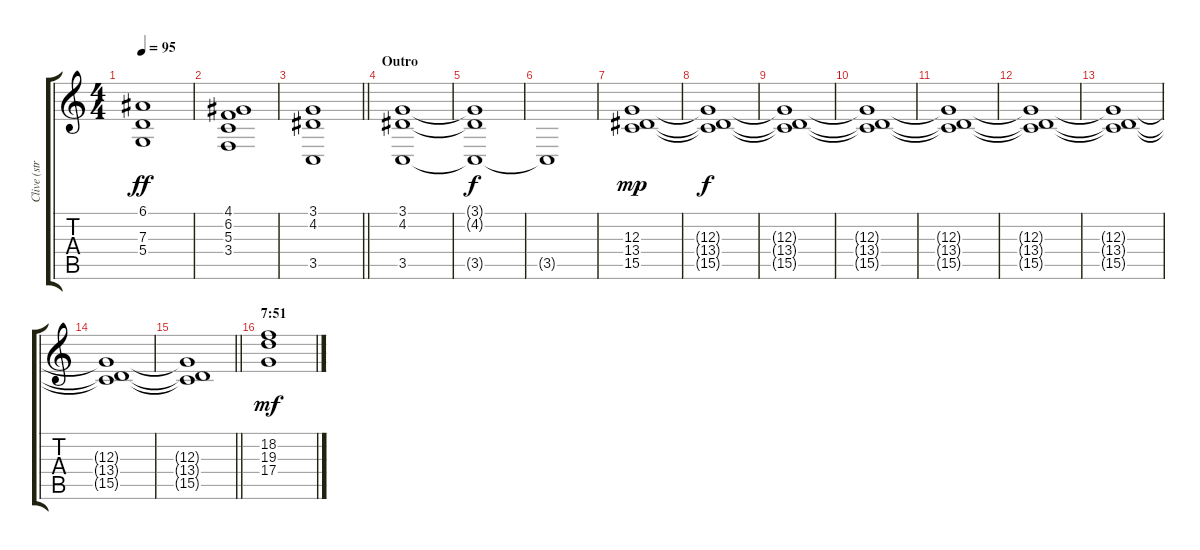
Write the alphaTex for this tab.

\track ("Clive (strings)" "Clive (str") {instrument choiraahs}
\staff {score tabs}
\tuning (E4 B3 G3 D3 A2 E2) {hide}
\ts (4 4)
\tempo 95
\clef g2
\ks c
(6.1 7.3 5.4).1{dy ff} |
(4.1 6.2 5.3 3.4).1 |
\barLineRight lightlight
(3.1 4.2 3.5).1 |
\section ("" "Outro")
(3.1 4.2 3.5).1{volume 8 instrument synthstrings1} |
(3.1{t} 4.2{t} 3.5{t}).1{dy f} |
3.5{t}.1 |
(12.3 13.4 15.5).1{dy mp} |
(12.3{t} 13.4{t} 15.5{t}).1{dy f} |
(12.3{t} 13.4{t} 15.5{t}).1 |
(12.3{t} 13.4{t} 15.5{t}).1 |
(12.3{t} 13.4{t} 15.5{t}).1 |
(12.3{t} 13.4{t} 15.5{t}).1 |
(12.3{t} 13.4{t} 15.5{t}).1 |
(12.3{t} 13.4{t} 15.5{t}).1 |
\barLineRight lightlight
(12.3{t} 13.4{t} 15.5{t}).1 |
\section ("" "7:51")
(18.2 19.3 17.4).1{dy mf}
